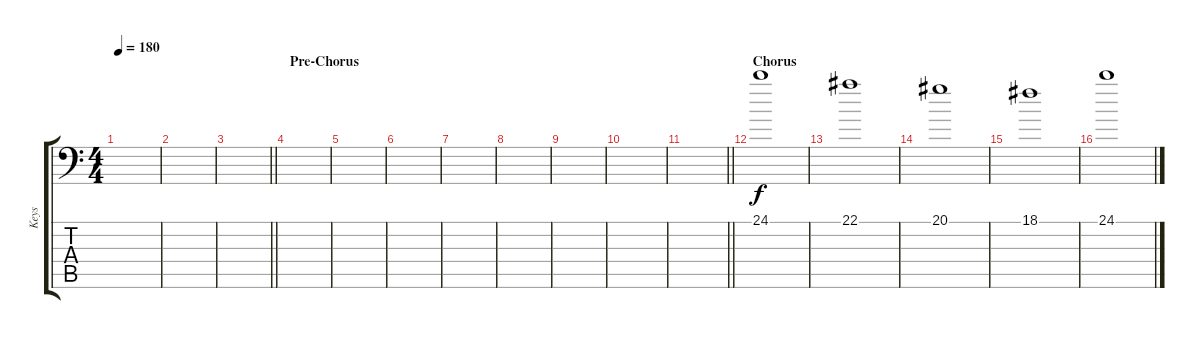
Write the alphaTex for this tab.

\track ("Keys" "Keys") {instrument stringensemble1}
\staff {score tabs}
\tuning (C4 G3 Eb3 Bb2 F2 Bb1) {hide}
\ts (4 4)
\tempo 180
\clef f4
\ks c
|
|
\barLineRight lightlight
|
\section ("" "Pre-Chorus")
|
|
|
|
|
|
|
\barLineRight lightlight
|
\section ("" "Chorus")
24.1.1 |
22.1.1 |
20.1.1 |
18.1.1 |
24.1.1
